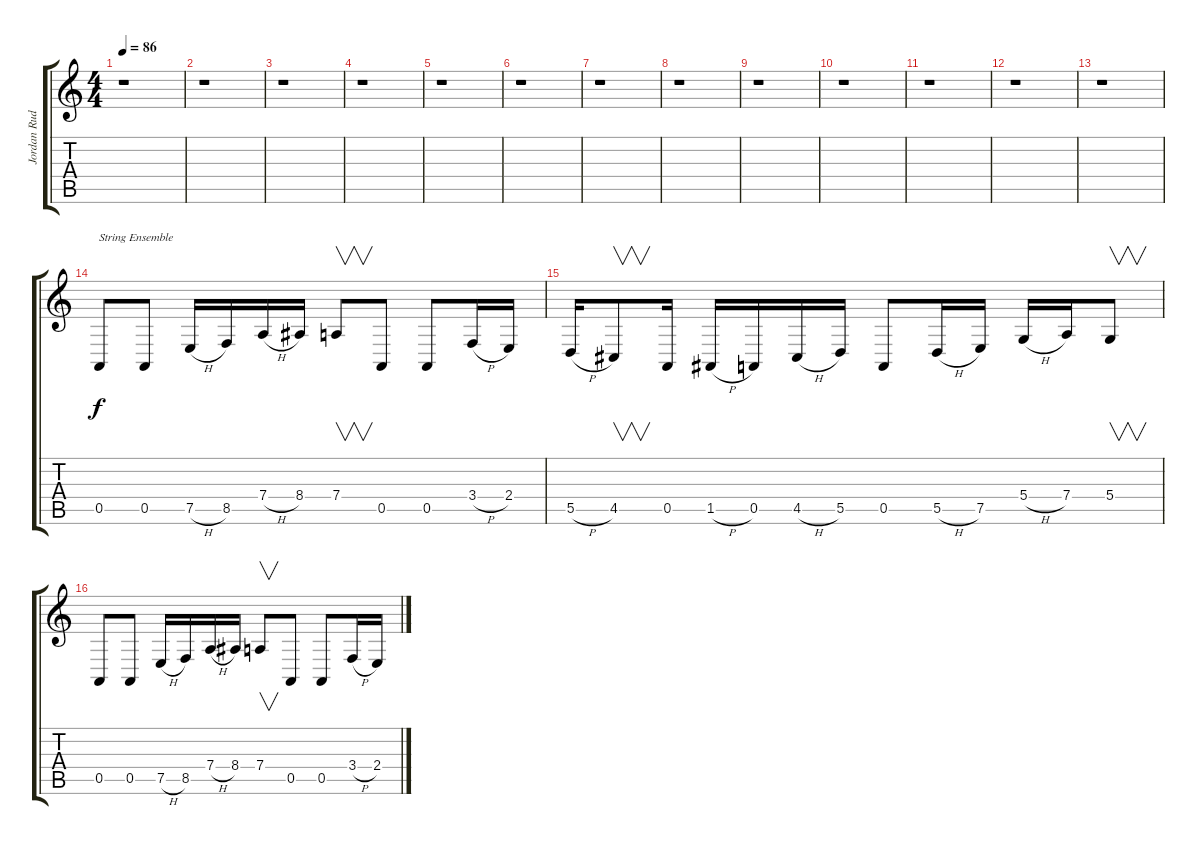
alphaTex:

\track ("Jordan Rudess - Keyboard" "Jordan Rud") {instrument stringensemble1}
\staff {score tabs}
\tuning (E4 B3 G3 D3 A2 E2) {hide}
\ts (4 4)
\tempo 86
\clef g2
\ks c
r.1{dy mp} |
r.1 |
r.1 |
r.1 |
r.1 |
r.1 |
r.1 |
r.1 |
r.1 |
r.1 |
r.1 |
r.1 |
r.1 |
0.5.8{txt "String Ensemble" dy f instrument stringensemble1} 0.5.8 7.5{h}.16 8.5.16 7.4{h}.16 8.4.16 7.4.8{v} 0.5.8 0.5.8 3.4{h}.16 2.4.16 |
5.5{h}.16 4.5.8{v} 0.5.16 1.5{h}.16 0.5.16 4.5{h}.16 5.5.16 0.5.8 5.5{h}.16 7.5.16 5.4{h}.16 7.4.16 5.4.8{v} |
0.5.8 0.5.8 7.5{h}.16 8.5.16 7.4{h}.16 8.4.16 7.4.8{v} 0.5.8 0.5.8 3.4{h}.16 2.4.16
